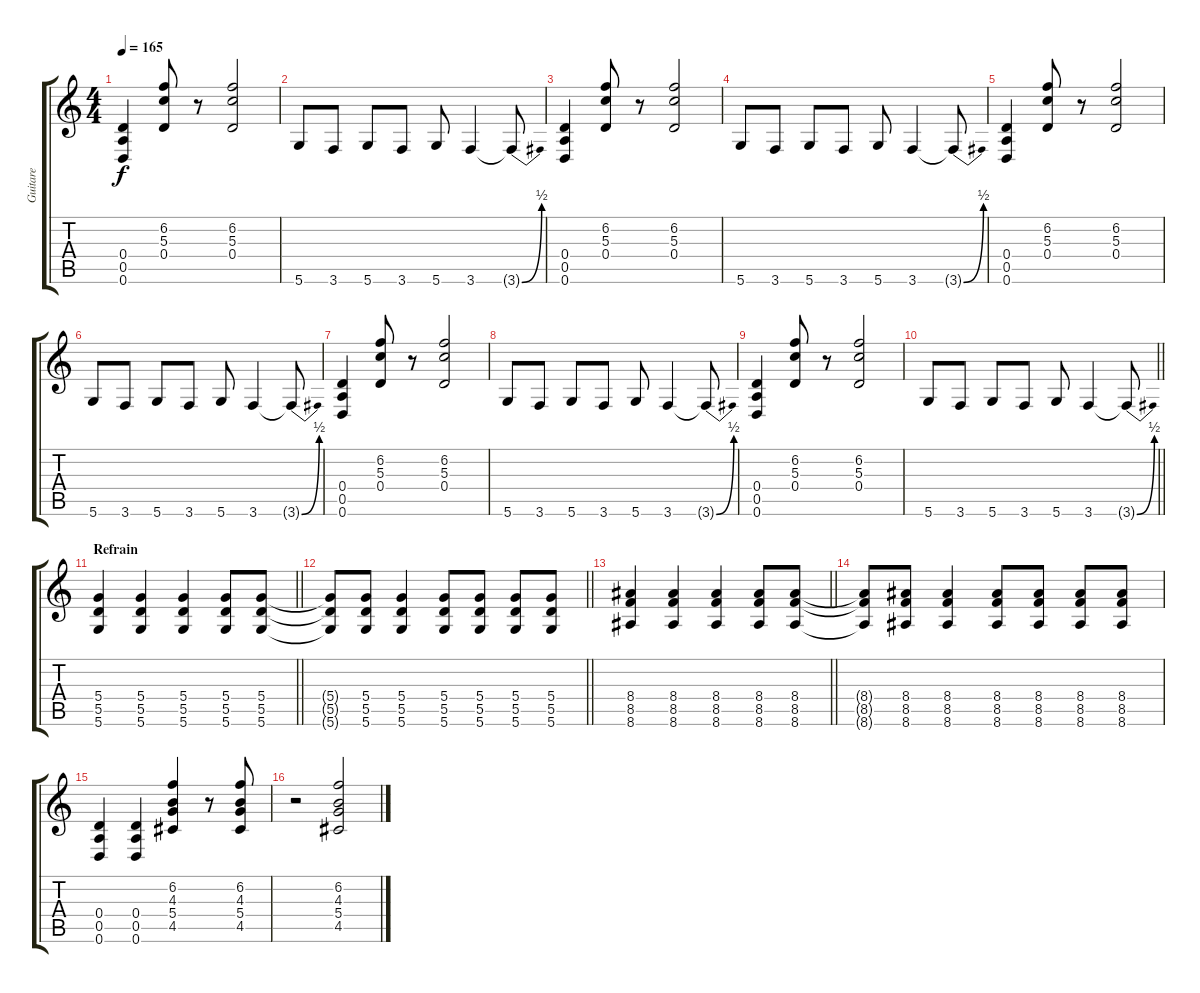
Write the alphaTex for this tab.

\track ("Guitare" "Guitare") {instrument overdrivenguitar}
\staff {score tabs}
\tuning (E4 B3 G3 D3 A2 D2) {hide}
\ts (4 4)
\tempo 165
\clef g2
\ks c
(0.4 0.5 0.6).4{dy f} (6.2 5.3 0.4).8 r.8 (6.2 5.3 0.4).2 |
5.6.8 3.6.8 5.6.8 3.6.8 5.6.8 3.6.4 3.6{be (bend 0 0 60 2) t}.8 |
(0.4 0.5 0.6).4 (6.2 5.3 0.4).8 r.8 (6.2 5.3 0.4).2 |
5.6.8 3.6.8 5.6.8 3.6.8 5.6.8 3.6.4 3.6{be (bend 0 0 60 2) t}.8 |
(0.4 0.5 0.6).4 (6.2 5.3 0.4).8 r.8 (6.2 5.3 0.4).2 |
5.6.8 3.6.8 5.6.8 3.6.8 5.6.8 3.6.4 3.6{be (bend 0 0 60 2) t}.8 |
(0.4 0.5 0.6).4 (6.2 5.3 0.4).8 r.8 (6.2 5.3 0.4).2 |
5.6.8 3.6.8 5.6.8 3.6.8 5.6.8 3.6.4 3.6{be (bend 0 0 60 2) t}.8 |
(0.4 0.5 0.6).4 (6.2 5.3 0.4).8 r.8 (6.2 5.3 0.4).2 |
\barLineRight lightlight
5.6.8 3.6.8 5.6.8 3.6.8 5.6.8 3.6.4 3.6{be (bend 0 0 60 2) t}.8 |
\section ("" "Refrain")
\barLineRight lightlight
(5.4 5.5 5.6).4 (5.4 5.5 5.6).4 (5.4 5.5 5.6).4 (5.4 5.5 5.6).8 (5.4 5.5 5.6).8 |
\barLineRight lightlight
(5.4{t} 5.5{t} 5.6{t}).8 (5.4 5.5 5.6).8 (5.4 5.5 5.6).4 (5.4 5.5 5.6).8 (5.4 5.5 5.6).8 (5.4 5.5 5.6).8 (5.4 5.5 5.6).8 |
\barLineRight lightlight
(8.4 8.5 8.6).4 (8.4 8.5 8.6).4 (8.4 8.5 8.6).4 (8.4 8.5 8.6).8 (8.4 8.5 8.6).8 |
(8.4{t} 8.5{t} 8.6{t}).8 (8.4 8.5 8.6).8 (8.4 8.5 8.6).4 (8.4 8.5 8.6).8 (8.4 8.5 8.6).8 (8.4 8.5 8.6).8 (8.4 8.5 8.6).8 |
(0.4 0.5 0.6).4 (0.4 0.5 0.6).4 (6.2 4.3 5.4 4.5).4 r.8 (6.2 4.3 5.4 4.5).8 |
r.2 (6.2 4.3 5.4 4.5).2
